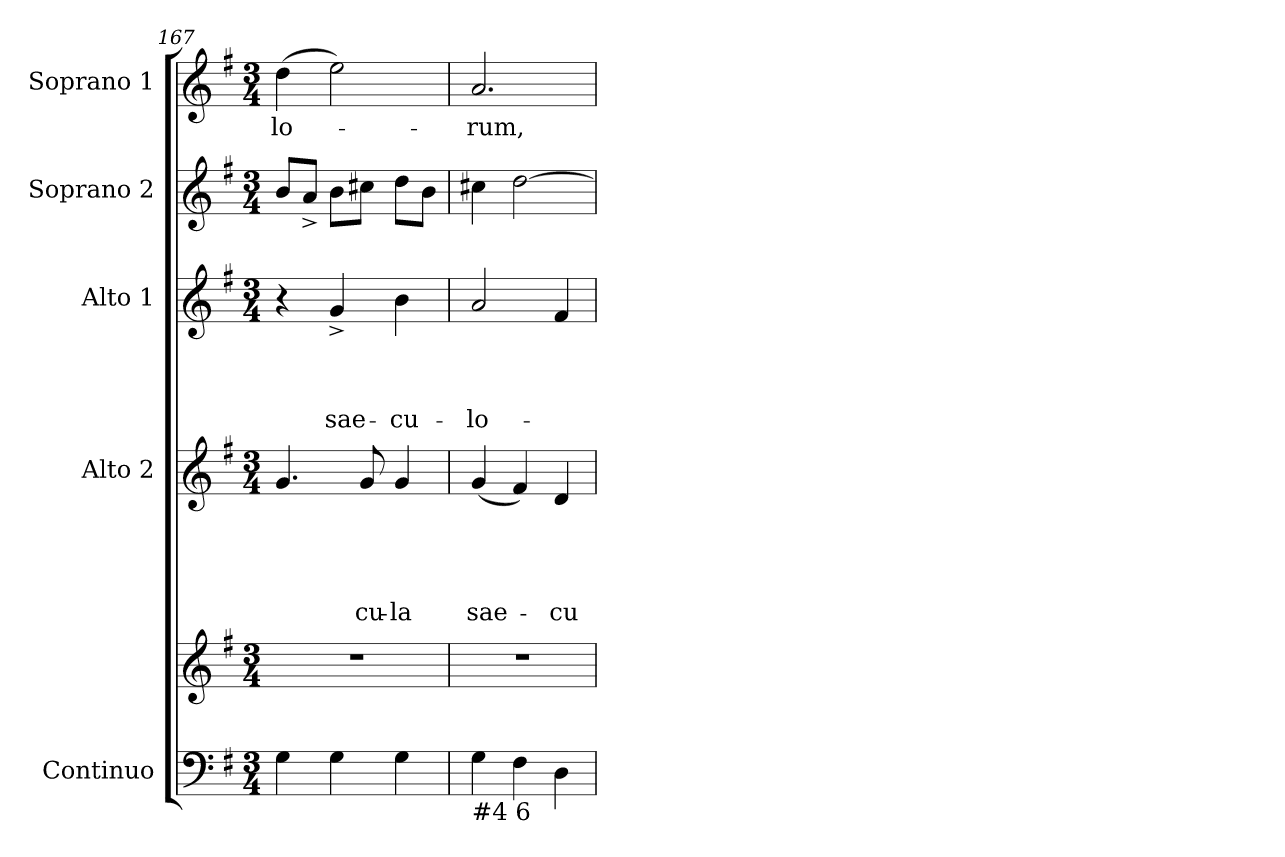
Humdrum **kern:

**kern	**kern	**kern	**text	**text	**text	**text	**text	**kern	**text	**text	**text	**text	**kern	**kern	**text
*part5	*part5	*part4	*part4	*part4	*part4	*part4	*part4	*part3	*part3	*part3	*part3	*part3	*part2	*part1	*part1
*staff6	*staff5	*staff4	*staff4	*staff4	*staff4	*staff4	*staff4	*staff3	*staff3	*staff3	*staff3	*staff3	*staff2	*staff1	*staff1
*I"Continuo	*	*I"Alto 2	*	*	*	*	*	*I"Alto 1	*	*	*	*	*I"Soprano 2	*I"Soprano 1	*
*	*	*I'A. 2	*	*	*	*	*	*I'A. 1	*	*	*	*	*I'S. 2	*I'S. 1	*
*clefF4	*clefG2	*clefG2	*	*	*	*	*	*clefG2	*	*	*	*	*clefG2	*clefG2	*
*k[f#]	*k[f#]	*k[f#]	*	*	*	*	*	*k[f#]	*	*	*	*	*k[f#]	*k[f#]	*
*G:	*G:	*G:	*	*	*	*	*	*G:	*	*	*	*	*G:	*G:	*
*M3/4	*M3/4	*M3/4	*	*	*	*	*	*M3/4	*	*	*	*	*M3/4	*M3/4	*
=167	=167	=167	=167	=167	=167	=167	=167	=167	=167	=167	=167	=167	=167	=167	=167
!	!LO:N:vis=1	!	!	!	!	!	!	!	!	!	!	!	!	!	!LO:LY:b
4G\	2.r	4.g/	.	.	.	.	.	4r	.	.	.	.	8b/L	(>4dd\	-lo-
.	.	.	.	.	.	.	.	.	.	.	.	.	8a^</J	.	.
!	!	!	!	!	!	!	!	!	!	!	!	!LO:LY:b	!	!	!
4G>\	.	.	.	.	.	.	.	4g^</	.	.	.	sae-	8b\L	2ee\)	.
!	!	!	!	!	!	!	!LO:LY:b	!	!	!	!	!	!	!	!
.	.	8g/	.	.	.	.	-cu-	.	.	.	.	.	8cc#X\J	.	.
!	!	!	!	!	!	!	!LO:LY:b	!	!	!	!	!LO:LY:b	!	!	!
4G\	.	4g/	.	.	.	.	-la	4b\	.	.	.	-cu-	8dd\L	.	.
.	.	.	.	.	.	.	.	.	.	.	.	.	8b\J	.	.
=168	=168	=168	=168	=168	=168	=168	=168	=168	=168	=168	=168	=168	=168	=168	=168
!LO:TX:b:t=#4 6	!	!	!	!	!	!	!	!	!	!	!	!	!	!	!
!	!LO:N:vis=1	!	!	!	!	!	!LO:LY:b	!	!	!	!	!LO:LY:b	!	!	!LO:LY:b
4G>\	2.r	(<4g/	.	.	.	.	sae-	2a/	.	.	.	-lo-	4cc#X\	2.a/	-rum,
4F#\	.	4f#/)	.	.	.	.	.	.	.	.	.	.	[>2dd\	.	.
!	!	!	!	!	!	!	!LO:LY:b	!	!	!	!	!	!	!	!
4D\	.	4d/	.	.	.	.	-cu-	4f#/	.	.	.	.	.	.	.
=	=	=	=	=	=	=	=	=	=	=	=	=	=	=	=
*-	*-	*-	*-	*-	*-	*-	*-	*-	*-	*-	*-	*-	*-	*-	*-
